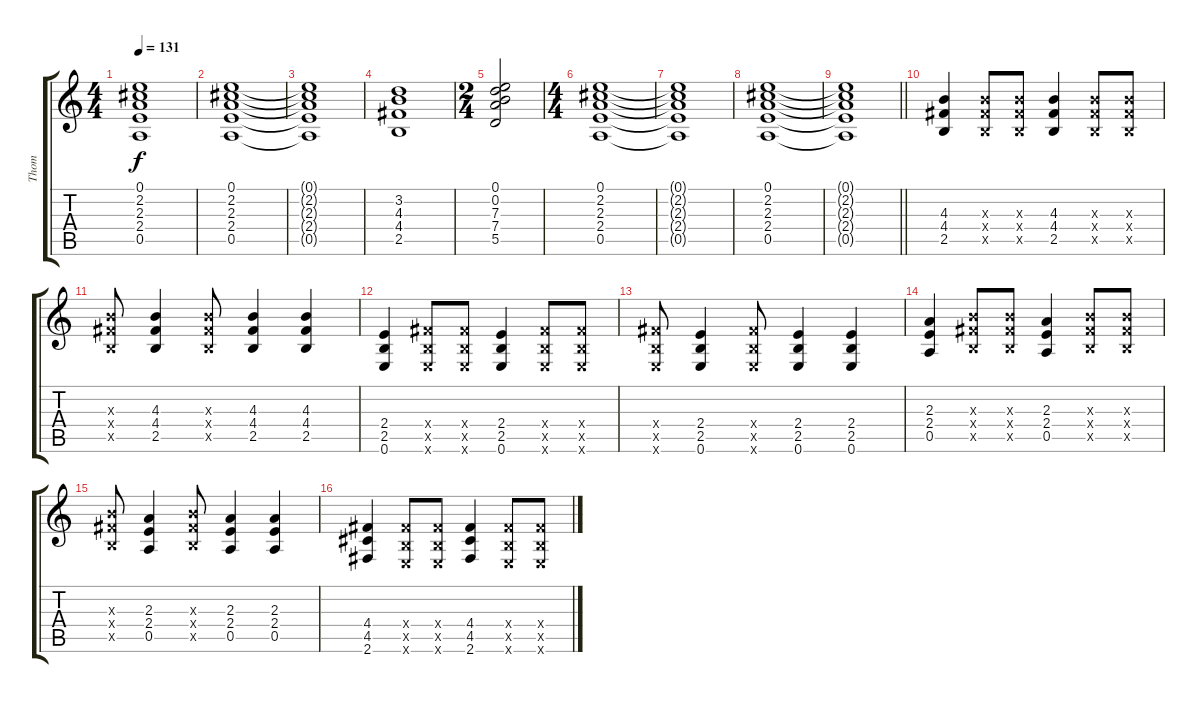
\track ("Thom" "Thom") {instrument electricguitarclean}
\staff {score tabs}
\tuning (E4 B3 G3 D3 A2 E2) {hide}
\ts (4 4)
\tempo 131
\clef g2
\ks c
(0.1{t} 2.2{t} 2.3{t} 2.4{t} 0.5{t}).1{dy f} |
(0.1 2.2 2.3 2.4 0.5).1 |
(0.1{t} 2.2{t} 2.3{t} 2.4{t} 0.5{t}).1 |
(3.2 4.3 4.4 2.5).1 |
\ts (2 4)
(0.1 0.2 7.3 7.4 5.5).2 |
\ts (4 4)
(0.1 2.2 2.3 2.4 0.5).1 |
(0.1{t} 2.2{t} 2.3{t} 2.4{t} 0.5{t}).1 |
(0.1 2.2 2.3 2.4 0.5).1 |
\barLineRight lightlight
(0.1{t} 2.2{t} 2.3{t} 2.4{t} 0.5{t}).1 |
(4.3 4.4 2.5).4{balance 2 instrument electricguitarclean} (4.3{x} 4.4{x} 2.5{x}).8 (4.3{x} 4.4{x} 2.5{x}).8 (4.3 4.4 2.5).4 (4.3{x} 4.4{x} 2.5{x}).8 (4.3{x} 4.4{x} 2.5{x}).8 |
(4.3{x} 4.4{x} 2.5{x}).8 (4.3 4.4 2.5).4 (4.3{x} 4.4{x} 2.5{x}).8 (4.3 4.4 2.5).4 (4.3 4.4 2.5).4 |
(2.4 2.5 0.6).4 (4.4{x} 2.5{x} 0.6{x}).8 (4.4{x} 2.5{x} 0.6{x}).8 (2.4 2.5 0.6).4 (4.4{x} 2.5{x} 0.6{x}).8 (4.4{x} 2.5{x} 0.6{x}).8 |
(4.4{x} 2.5{x} 0.6{x}).8 (2.4 2.5 0.6).4 (4.4{x} 2.5{x} 0.6{x}).8 (2.4 2.5 0.6).4 (2.4 2.5 0.6).4 |
(2.3 2.4 0.5).4 (4.3{x} 4.4{x} 2.5{x}).8 (4.3{x} 4.4{x} 2.5{x}).8 (2.3 2.4 0.5).4 (4.3{x} 4.4{x} 2.5{x}).8 (4.3{x} 4.4{x} 2.5{x}).8 |
(4.3{x} 4.4{x} 2.5{x}).8 (2.3 2.4 0.5).4 (4.3{x} 4.4{x} 2.5{x}).8 (2.3 2.4 0.5).4 (2.3 2.4 0.5).4 |
(4.4 4.5 2.6).4 (4.4{x} 2.5{x} 0.6{x}).8 (4.4{x} 2.5{x} 0.6{x}).8 (4.4 4.5 2.6).4 (4.4{x} 2.5{x} 0.6{x}).8 (4.4{x} 2.5{x} 0.6{x}).8
